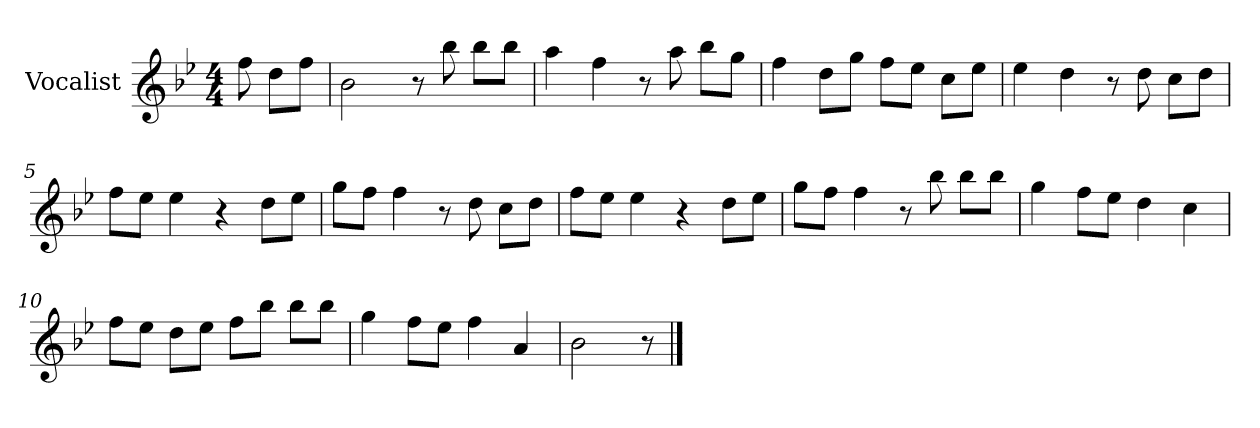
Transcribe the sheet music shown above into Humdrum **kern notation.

**kern
*part1
*staff1
*I"Vocalist
*k[b-e-]
*B-:
*M4/4
=
8ff
8ddL
8ffJ
=1
2b-
8r
8bb-
8bb-L
8bb-J
=2
4aa
4ff
8r
8aa
8bb-L
8ggJ
=3
4ff
8ddL
8ggJ
8ffL
8ee-J
8ccL
8ee-J
=4
4ee-
4dd
8r
8dd
8ccL
8ddJ
=5
8ffL
8ee-J
4ee-
4r
8ddL
8ee-J
=6
8ggL
8ffJ
4ff
8r
8dd
8ccL
8ddJ
=7
8ffL
8ee-J
4ee-
4r
8ddL
8ee-J
=8
8ggL
8ffJ
4ff
8r
8bb-
8bb-L
8bb-J
=9
4gg
8ffL
8ee-J
4dd
4cc
=10
8ffL
8ee-J
8ddL
8ee-J
8ffL
8bb-J
8bb-L
8bb-J
=11
4gg
8ffL
8ee-J
4ff
4a
=12
2b-
8r
==
*-
